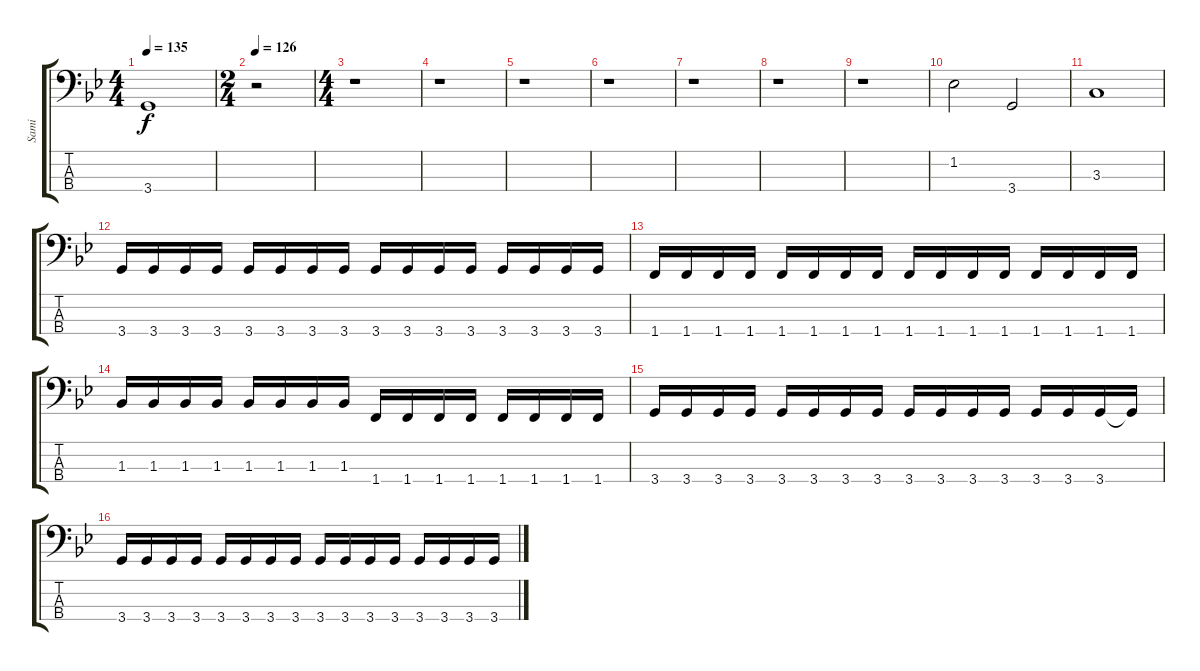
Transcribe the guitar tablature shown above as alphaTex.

\track ("Sami" "Sami") {instrument electricbassfinger}
\staff {score tabs}
\tuning (G2 D2 A1 E1) {hide}
\ts (4 4)
\tempo 135
\clef f4
\ks gminor
3.4{t}.1{dy f} |
\ts (2 4)
\tempo 126
r.2 |
\ts (4 4)
r.1 |
r.1 |
r.1 |
r.1 |
r.1 |
r.1 |
r.1 |
1.2.2 3.4.2 |
3.3.1 |
3.4.16 3.4.16 3.4.16 3.4.16 3.4.16 3.4.16 3.4.16 3.4.16 3.4.16 3.4.16 3.4.16 3.4.16 3.4.16 3.4.16 3.4.16 3.4.16 |
1.4.16 1.4.16 1.4.16 1.4.16 1.4.16 1.4.16 1.4.16 1.4.16 1.4.16 1.4.16 1.4.16 1.4.16 1.4.16 1.4.16 1.4.16 1.4.16 |
1.3.16 1.3.16 1.3.16 1.3.16 1.3.16 1.3.16 1.3.16 1.3.16 1.4.16 1.4.16 1.4.16 1.4.16 1.4.16 1.4.16 1.4.16 1.4.16 |
3.4.16 3.4.16 3.4.16 3.4.16 3.4.16 3.4.16 3.4.16 3.4.16 3.4.16 3.4.16 3.4.16 3.4.16 3.4.16 3.4.16 3.4.16 3.4{t}.16 |
3.4.16 3.4.16 3.4.16 3.4.16 3.4.16 3.4.16 3.4.16 3.4.16 3.4.16 3.4.16 3.4.16 3.4.16 3.4.16 3.4.16 3.4.16 3.4.16
